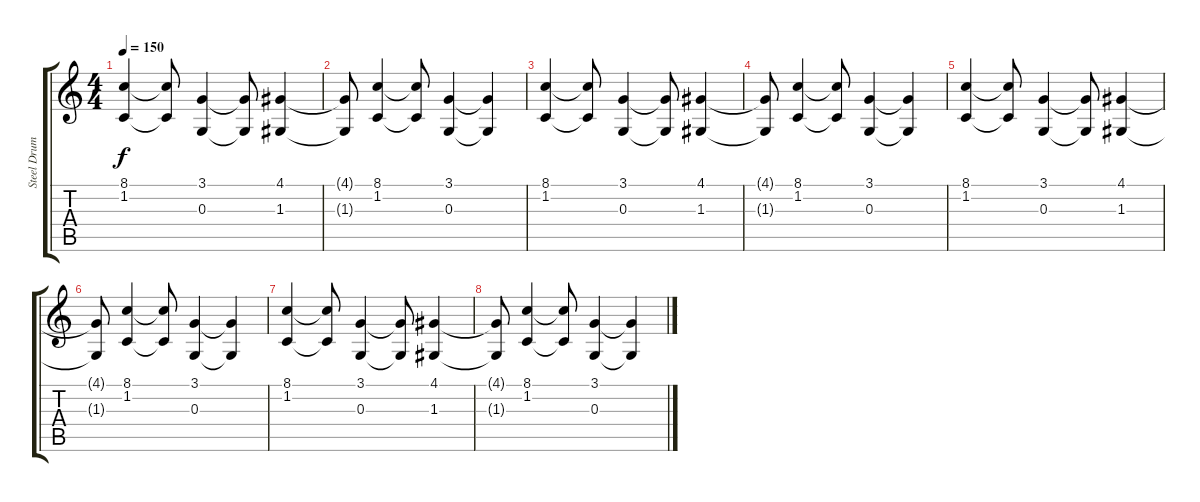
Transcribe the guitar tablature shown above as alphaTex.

\track ("Steel Drums" "Steel Drum") {instrument steeldrums}
\staff {score tabs}
\tuning (E4 B3 G3 D3 A2 E2) {hide}
\ts (4 4)
\tempo 150
\clef g2
\ks c
(8.1 1.2).4{dy f} (8.1{t} 1.2{t}).8 (3.1 0.3).4 (3.1{t} 0.3{t}).8 (4.1 1.3).4 |
(4.1{t} 1.3{t}).8 (8.1 1.2).4 (8.1{t} 1.2{t}).8 (3.1 0.3).4 (3.1{t} 0.3{t}).4 |
(8.1 1.2).4 (8.1{t} 1.2{t}).8 (3.1 0.3).4 (3.1{t} 0.3{t}).8 (4.1 1.3).4 |
(4.1{t} 1.3{t}).8 (8.1 1.2).4 (8.1{t} 1.2{t}).8 (3.1 0.3).4 (3.1{t} 0.3{t}).4 |
(8.1 1.2).4 (8.1{t} 1.2{t}).8 (3.1 0.3).4 (3.1{t} 0.3{t}).8 (4.1 1.3).4 |
(4.1{t} 1.3{t}).8 (8.1 1.2).4 (8.1{t} 1.2{t}).8 (3.1 0.3).4 (3.1{t} 0.3{t}).4 |
(8.1 1.2).4 (8.1{t} 1.2{t}).8 (3.1 0.3).4 (3.1{t} 0.3{t}).8 (4.1 1.3).4 |
(4.1{t} 1.3{t}).8 (8.1 1.2).4 (8.1{t} 1.2{t}).8 (3.1 0.3).4 (3.1{t} 0.3{t}).4
